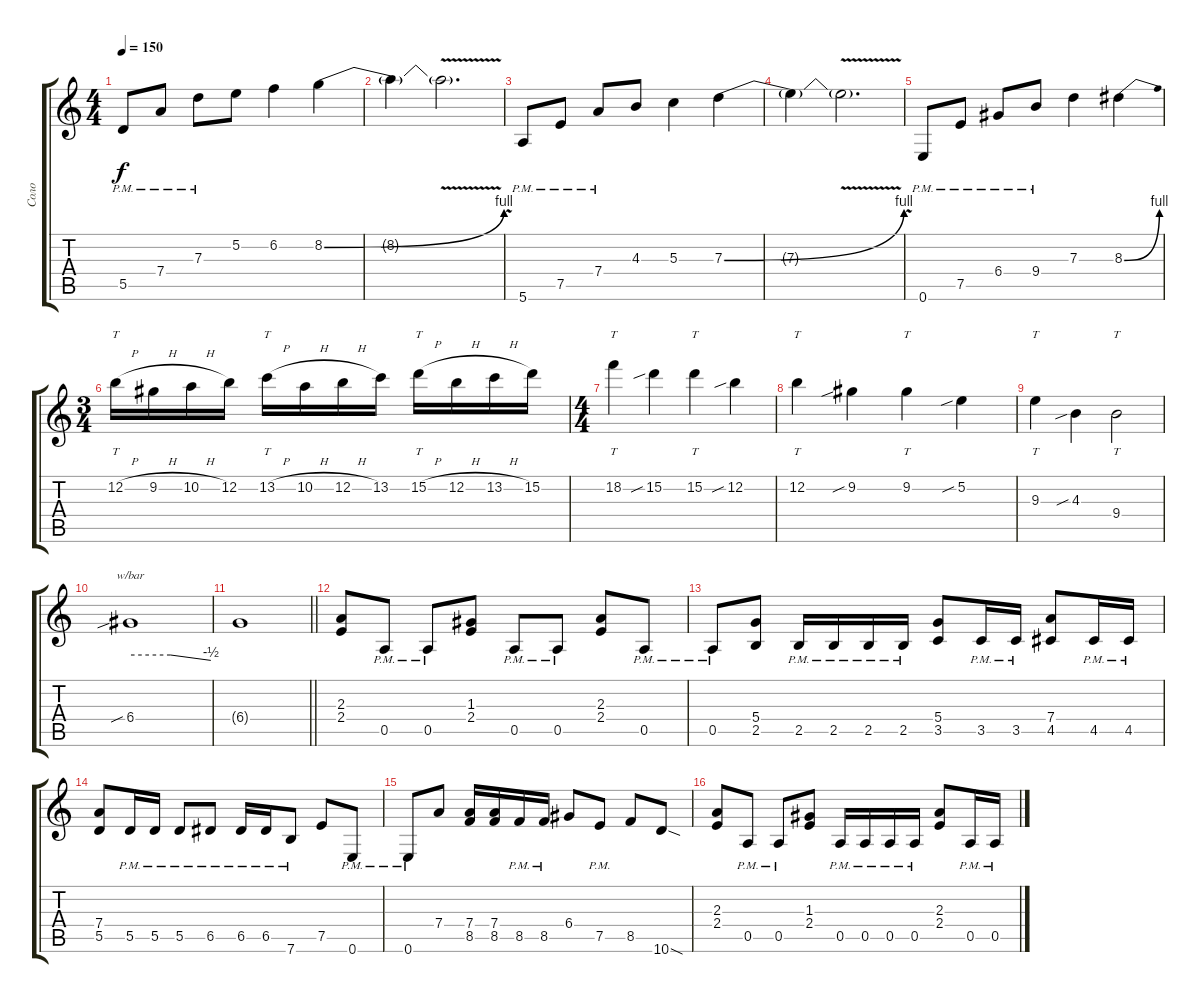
\track ("Соло" "Соло") {instrument distortionguitar}
\staff {score tabs}
\tuning (E4 B3 G3 D3 A2 E2) {hide}
\ts (4 4)
\tempo 150
\clef g2
\ks c
5.5{pm}.8{dy f} 7.4{pm}.8 7.3{pm}.8 5.2.8 6.2.4 8.2{be (bend 0 0 60 4)}.4 |
8.2{t}.4 8.2{v t}.2{d} |
5.6{pm}.8 7.5{pm}.8 7.4{pm}.8 4.3.8 5.3.4 7.3{be (bend 0 0 60 4)}.4 |
7.3{t}.4 7.3{v t}.2{d} |
0.6{pm}.8 7.5{pm}.8 6.4{pm}.8 9.4{pm}.8 7.3.4 8.3{be (bend 0 0 60 4)}.4 |
\ts (3 4)
12.2{h}.16{tt} 9.2{h}.16 10.2{h}.16 12.2.16 13.2{h}.16{tt} 10.2{h}.16 12.2{h}.16 13.2.16 15.2{h}.16{tt} 12.2{h}.16 13.2{h}.16 15.2.16 |
\ts (4 4)
18.2.4{tt} 15.2{sib}.4 15.2.4{tt} 12.2{sib}.4 |
12.2.4{tt} 9.2{sib}.4 9.2.4{tt} 5.2{sib}.4 |
9.3.4{tt} 4.3{sib}.4 9.4.2{tt} |
6.4{sib}.1{tbe (custom default 0 0 30 0 60 -2)} |
\barLineRight lightlight
6.4{t}.1{volume 5} |
(2.3 2.4).8{volume 12} 0.5{pm}.8 0.5{pm}.8 (1.3 2.4).8 0.5{pm}.8 0.5{pm}.8 (2.3 2.4).8 0.5{pm}.8 |
0.5{pm}.8 (5.4 2.5).8 2.5{pm}.16 2.5{pm}.16 2.5{pm}.16 2.5{pm}.16 (5.4 3.5).8 3.5{pm}.16 3.5{pm}.16 (7.4 4.5).8 4.5{pm}.16 4.5{pm}.16 |
(7.4 5.5).8 5.5{pm}.16 5.5{pm}.16 5.5{pm}.8 6.5{pm}.8 6.5{pm}.16 6.5{pm}.16 7.6{pm}.8 7.5.8 0.6{pm}.8 |
0.6{pm}.8 7.4.8 (7.4 8.5).16 (7.4 8.5).16 8.5{pm}.16 8.5{pm}.16 6.4.8 7.5{pm}.8 8.5.8 10.6{sod}.8 |
(2.3 2.4).8 0.5{pm}.8 0.5{pm}.8 (1.3 2.4).8 0.5{pm}.16 0.5{pm}.16 0.5{pm}.16 0.5{pm}.16 (2.3 2.4).8 0.5{pm}.16 0.5{pm}.16
